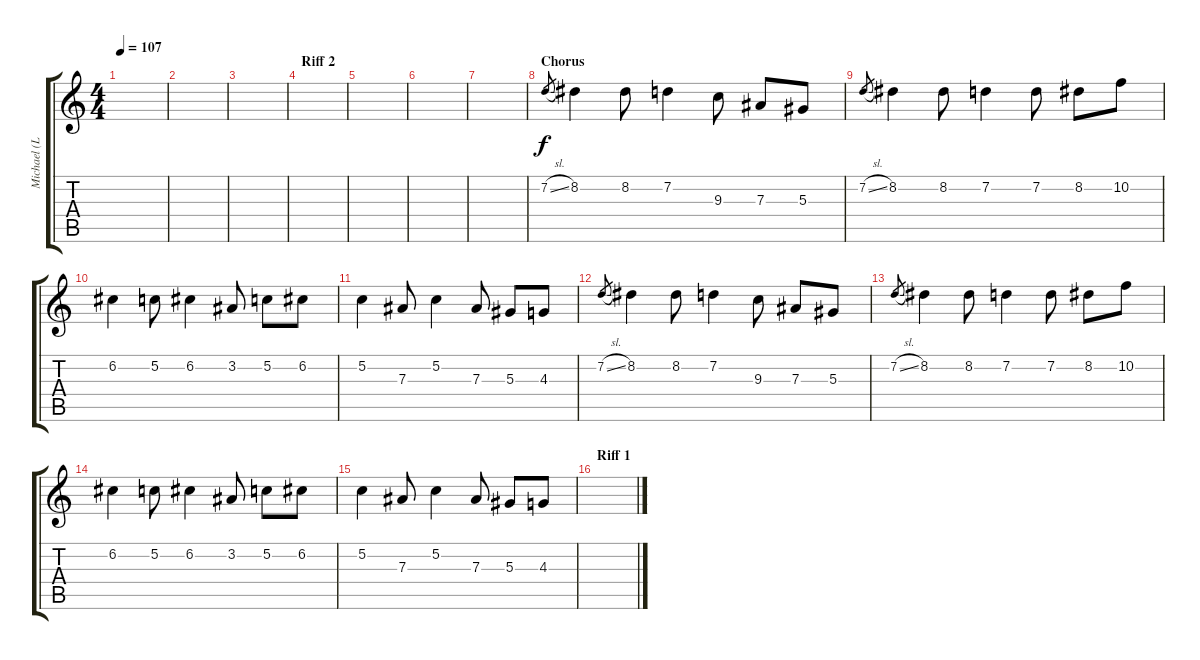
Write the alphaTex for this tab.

\track ("Michael (L)" "Michael (L") {instrument overdrivenguitar}
\staff {score tabs}
\tuning (C4 G3 Eb3 Bb2 F2 C2) {hide}
\ts (4 4)
\tempo 107
\clef g2
\ks c
|
|
|
\section ("" "Riff 2")
|
|
|
|
\section ("" "Chorus")
7.2{sl}.8{gr} 8.2.4 8.2.8 7.2.4 9.3.8 7.3.8 5.3.8 |
7.2{sl}.8{gr} 8.2.4 8.2.8 7.2.4 7.2.8 8.2.8 10.2.8 |
6.2.4 5.2.8 6.2.4 3.2.8 5.2.8 6.2.8 |
5.2.4 7.3.8 5.2.4 7.3.8 5.3.8 4.3.8 |
7.2{sl}.8{gr} 8.2.4 8.2.8 7.2.4 9.3.8 7.3.8 5.3.8 |
7.2{sl}.8{gr} 8.2.4 8.2.8 7.2.4 7.2.8 8.2.8 10.2.8 |
6.2.4 5.2.8 6.2.4 3.2.8 5.2.8 6.2.8 |
5.2.4 7.3.8 5.2.4 7.3.8 5.3.8 4.3.8 |
\section ("" "Riff 1")
